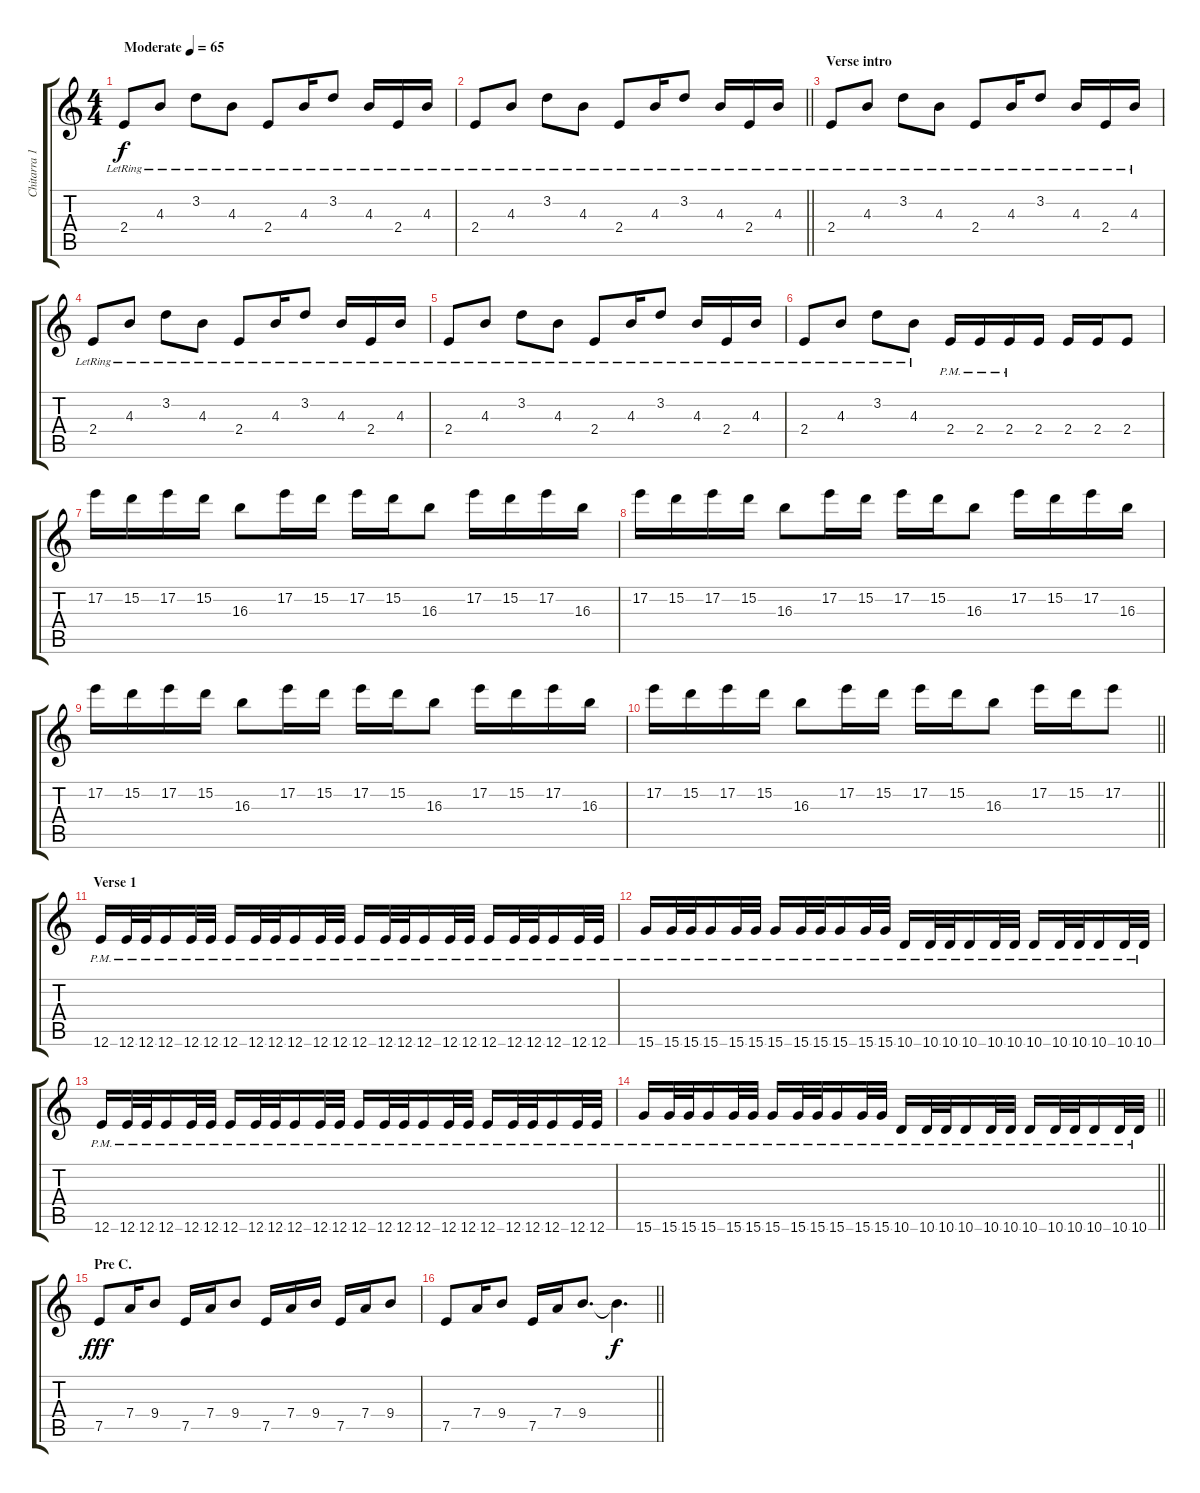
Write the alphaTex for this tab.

\track ("Chitarra 1" "Chitarra 1") {instrument electricguitarclean}
\staff {score tabs}
\tuning (E4 B3 G3 D3 A2 E2) {hide}
\ts (4 4)
\tempo (65 "Moderate")
\clef g2
\ks c
2.4{lr}.8{dy f instrument electricguitarclean} 4.3{lr}.8 3.2{lr}.8 4.3{lr}.8 2.4{lr}.8 4.3{lr}.16 3.2{lr}.8 4.3{lr}.16 2.4{lr}.16 4.3{lr}.16 |
\barLineRight lightlight
2.4{lr}.8 4.3{lr}.8 3.2{lr}.8 4.3{lr}.8 2.4{lr}.8 4.3{lr}.16 3.2{lr}.8 4.3{lr}.16 2.4{lr}.16 4.3{lr}.16 |
\section ("" "Verse intro")
2.4{lr}.8 4.3{lr}.8 3.2{lr}.8 4.3{lr}.8 2.4{lr}.8 4.3{lr}.16 3.2{lr}.8 4.3{lr}.16 2.4{lr}.16 4.3{lr}.16 |
2.4{lr}.8 4.3{lr}.8 3.2{lr}.8 4.3{lr}.8 2.4{lr}.8 4.3{lr}.16 3.2{lr}.8 4.3{lr}.16 2.4{lr}.16 4.3{lr}.16 |
2.4{lr}.8 4.3{lr}.8 3.2{lr}.8 4.3{lr}.8 2.4{lr}.8 4.3{lr}.16 3.2{lr}.8 4.3{lr}.16 2.4{lr}.16 4.3{lr}.16 |
2.4{lr}.8 4.3{lr}.8 3.2{lr}.8 4.3{lr}.8 2.4{pm}.16{volume 9 instrument distortionguitar} 2.4{pm}.16 2.4{pm}.16 2.4.16 2.4.16 2.4.16 2.4.8 |
17.2.16 15.2.16 17.2.16 15.2.16 16.3.8 17.2.16 15.2.16 17.2.16 15.2.16 16.3.8 17.2.16 15.2.16 17.2.16 16.3.16 |
17.2.16 15.2.16 17.2.16 15.2.16 16.3.8 17.2.16 15.2.16 17.2.16 15.2.16 16.3.8 17.2.16 15.2.16 17.2.16 16.3.16 |
17.2.16 15.2.16 17.2.16 15.2.16 16.3.8 17.2.16 15.2.16 17.2.16 15.2.16 16.3.8 17.2.16 15.2.16 17.2.16 16.3.16 |
\barLineRight lightlight
17.2.16 15.2.16 17.2.16 15.2.16 16.3.8 17.2.16 15.2.16 17.2.16 15.2.16 16.3.8 17.2.16 15.2.16 17.2.8 |
\section ("" "Verse 1")
12.6{pm}.16 12.6{pm}.32 12.6{pm}.32 12.6{pm}.16 12.6{pm}.32 12.6{pm}.32 12.6{pm}.16 12.6{pm}.32 12.6{pm}.32 12.6{pm}.16 12.6{pm}.32 12.6{pm}.32 12.6{pm}.16 12.6{pm}.32 12.6{pm}.32 12.6{pm}.16 12.6{pm}.32 12.6{pm}.32 12.6{pm}.16 12.6{pm}.32 12.6{pm}.32 12.6{pm}.16 12.6{pm}.32 12.6{pm}.32 |
15.6{pm}.16 15.6{pm}.32 15.6{pm}.32 15.6{pm}.16 15.6{pm}.32 15.6{pm}.32 15.6{pm}.16 15.6{pm}.32 15.6{pm}.32 15.6{pm}.16 15.6{pm}.32 15.6{pm}.32 10.6{pm}.16 10.6{pm}.32 10.6{pm}.32 10.6{pm}.16 10.6{pm}.32 10.6{pm}.32 10.6{pm}.16 10.6{pm}.32 10.6{pm}.32 10.6{pm}.16 10.6{pm}.32 10.6{pm}.32 |
12.6{pm}.16 12.6{pm}.32 12.6{pm}.32 12.6{pm}.16 12.6{pm}.32 12.6{pm}.32 12.6{pm}.16 12.6{pm}.32 12.6{pm}.32 12.6{pm}.16 12.6{pm}.32 12.6{pm}.32 12.6{pm}.16 12.6{pm}.32 12.6{pm}.32 12.6{pm}.16 12.6{pm}.32 12.6{pm}.32 12.6{pm}.16 12.6{pm}.32 12.6{pm}.32 12.6{pm}.16 12.6{pm}.32 12.6{pm}.32 |
\barLineRight lightlight
15.6{pm}.16 15.6{pm}.32 15.6{pm}.32 15.6{pm}.16 15.6{pm}.32 15.6{pm}.32 15.6{pm}.16 15.6{pm}.32 15.6{pm}.32 15.6{pm}.16 15.6{pm}.32 15.6{pm}.32 10.6{pm}.16 10.6{pm}.32 10.6{pm}.32 10.6{pm}.16 10.6{pm}.32 10.6{pm}.32 10.6{pm}.16 10.6{pm}.32 10.6{pm}.32 10.6{pm}.16 10.6{pm}.32 10.6{pm}.32 |
\section ("" "Pre C.")
7.5.8{dy fff} 7.4.16 9.4.8 7.5.16 7.4.16 9.4.8 7.5.16 7.4.16 9.4.16 7.5.16 7.4.16 9.4.8 |
\barLineRight lightlight
7.5.8 7.4.16 9.4.8 7.5.16 7.4.16 9.4.8{d} 9.4{t}.4{d dy f}
